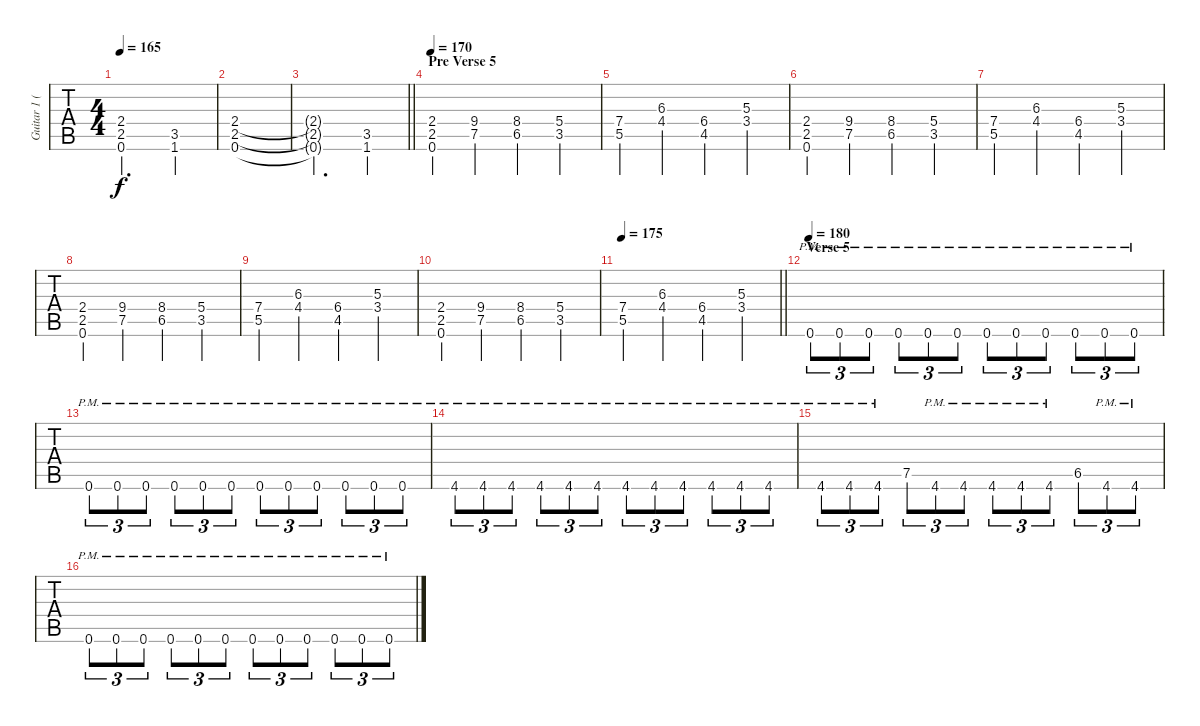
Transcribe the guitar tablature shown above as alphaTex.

\track ("Guitar 1 (Chuck Schuldiner)" "Guitar 1 (") {instrument distortionguitar}
\staff {tabs}
\tuning (D4 A3 F3 C3 G2 D2) {hide}
\ts (4 4)
\tempo 165
\clef g2
\ks c
(2.4{t} 2.5{t} 0.6{t}).2{d dy f} (3.5 1.6).4 |
(2.4 2.5 0.6).1 |
\barLineRight lightlight
(2.4{t} 2.5{t} 0.6{t}).2{d} (3.5 1.6).4 |
\section ("" "Pre Verse 5")
\tempo 170
(2.4 2.5 0.6).4 (9.4 7.5).4 (8.4 6.5).4 (5.4 3.5).4 |
(7.4 5.5).4 (6.3 4.4).4 (6.4 4.5).4 (5.3 3.4).4 |
(2.4 2.5 0.6).4 (9.4 7.5).4 (8.4 6.5).4 (5.4 3.5).4 |
(7.4 5.5).4 (6.3 4.4).4 (6.4 4.5).4 (5.3 3.4).4 |
(2.4 2.5 0.6).4 (9.4 7.5).4 (8.4 6.5).4 (5.4 3.5).4 |
(7.4 5.5).4 (6.3 4.4).4 (6.4 4.5).4 (5.3 3.4).4 |
(2.4 2.5 0.6).4 (9.4 7.5).4 (8.4 6.5).4 (5.4 3.5).4 |
\tempo 175
\barLineRight lightlight
(7.4 5.5).4 (6.3 4.4).4 (6.4 4.5).4 (5.3 3.4).4 |
\section ("" "Verse 5")
\tempo 180
0.6{pm}.8{tu (3 2)} 0.6{pm}.8{tu (3 2)} 0.6{pm}.8{tu (3 2)} 0.6{pm}.8{tu (3 2)} 0.6{pm}.8{tu (3 2)} 0.6{pm}.8{tu (3 2)} 0.6{pm}.8{tu (3 2)} 0.6{pm}.8{tu (3 2)} 0.6{pm}.8{tu (3 2)} 0.6{pm}.8{tu (3 2)} 0.6{pm}.8{tu (3 2)} 0.6{pm}.8{tu (3 2)} |
0.6{pm}.8{tu (3 2)} 0.6{pm}.8{tu (3 2)} 0.6{pm}.8{tu (3 2)} 0.6{pm}.8{tu (3 2)} 0.6{pm}.8{tu (3 2)} 0.6{pm}.8{tu (3 2)} 0.6{pm}.8{tu (3 2)} 0.6{pm}.8{tu (3 2)} 0.6{pm}.8{tu (3 2)} 0.6{pm}.8{tu (3 2)} 0.6{pm}.8{tu (3 2)} 0.6{pm}.8{tu (3 2)} |
4.6{pm}.8{tu (3 2)} 4.6{pm}.8{tu (3 2)} 4.6{pm}.8{tu (3 2)} 4.6{pm}.8{tu (3 2)} 4.6{pm}.8{tu (3 2)} 4.6{pm}.8{tu (3 2)} 4.6{pm}.8{tu (3 2)} 4.6{pm}.8{tu (3 2)} 4.6{pm}.8{tu (3 2)} 4.6{pm}.8{tu (3 2)} 4.6{pm}.8{tu (3 2)} 4.6{pm}.8{tu (3 2)} |
4.6{pm}.8{tu (3 2)} 4.6{pm}.8{tu (3 2)} 4.6{pm}.8{tu (3 2)} 7.5.8{tu (3 2)} 4.6{pm}.8{tu (3 2)} 4.6{pm}.8{tu (3 2)} 4.6{pm}.8{tu (3 2)} 4.6{pm}.8{tu (3 2)} 4.6{pm}.8{tu (3 2)} 6.5.8{tu (3 2)} 4.6{pm}.8{tu (3 2)} 4.6{pm}.8{tu (3 2)} |
0.6{pm}.8{tu (3 2)} 0.6{pm}.8{tu (3 2)} 0.6{pm}.8{tu (3 2)} 0.6{pm}.8{tu (3 2)} 0.6{pm}.8{tu (3 2)} 0.6{pm}.8{tu (3 2)} 0.6{pm}.8{tu (3 2)} 0.6{pm}.8{tu (3 2)} 0.6{pm}.8{tu (3 2)} 0.6{pm}.8{tu (3 2)} 0.6{pm}.8{tu (3 2)} 0.6{pm}.8{tu (3 2)}
